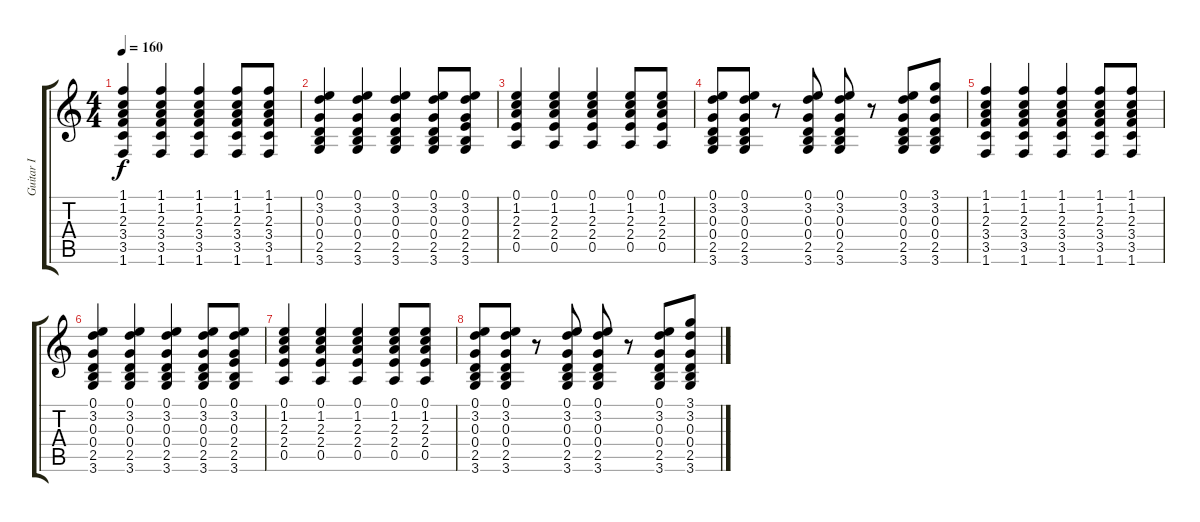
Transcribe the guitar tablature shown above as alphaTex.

\track ("Guitar I" "Guitar I") {instrument overdrivenguitar}
\staff {score tabs}
\tuning (E4 B3 G3 D3 A2 E2) {hide}
\ts (4 4)
\tempo 160
\clef g2
\ks c
(1.1 1.2 2.3 3.4 3.5 1.6).4{dy f volume 6} (1.1 1.2 2.3 3.4 3.5 1.6).4 (1.1 1.2 2.3 3.4 3.5 1.6).4 (1.1 1.2 2.3 3.4 3.5 1.6).8 (1.1 1.2 2.3 3.4 3.5 1.6).8 |
(0.1 3.2 0.3 0.4 2.5 3.6).4 (0.1 3.2 0.3 0.4 2.5 3.6).4 (0.1 3.2 0.3 0.4 2.5 3.6).4 (0.1 3.2 0.3 0.4 2.5 3.6).8 (0.1 3.2 0.3 2.4 2.5 3.6).8 |
(0.1 1.2 2.3 2.4 0.5).4 (0.1 1.2 2.3 2.4 0.5).4 (0.1 1.2 2.3 2.4 0.5).4 (0.1 1.2 2.3 2.4 0.5).8 (0.1 1.2 2.3 2.4 0.5).8 |
(0.1 3.2 0.3 0.4 2.5 3.6).8 (0.1 3.2 0.3 0.4 2.5 3.6).8 r.8 (0.1 3.2 0.3 0.4 2.5 3.6).8 (0.1 3.2 0.3 0.4 2.5 3.6).8 r.8 (0.1 3.2 0.3 0.4 2.5 3.6).8 (3.1 3.2 0.3 0.4 2.5 3.6).8 |
(1.1 1.2 2.3 3.4 3.5 1.6).4{volume 0} (1.1 1.2 2.3 3.4 3.5 1.6).4 (1.1 1.2 2.3 3.4 3.5 1.6).4 (1.1 1.2 2.3 3.4 3.5 1.6).8 (1.1 1.2 2.3 3.4 3.5 1.6).8 |
(0.1 3.2 0.3 0.4 2.5 3.6).4 (0.1 3.2 0.3 0.4 2.5 3.6).4 (0.1 3.2 0.3 0.4 2.5 3.6).4 (0.1 3.2 0.3 0.4 2.5 3.6).8 (0.1 3.2 0.3 2.4 2.5 3.6).8 |
(0.1 1.2 2.3 2.4 0.5).4 (0.1 1.2 2.3 2.4 0.5).4 (0.1 1.2 2.3 2.4 0.5).4 (0.1 1.2 2.3 2.4 0.5).8 (0.1 1.2 2.3 2.4 0.5).8 |
(0.1 3.2 0.3 0.4 2.5 3.6).8 (0.1 3.2 0.3 0.4 2.5 3.6).8 r.8 (0.1 3.2 0.3 0.4 2.5 3.6).8 (0.1 3.2 0.3 0.4 2.5 3.6).8 r.8 (0.1 3.2 0.3 0.4 2.5 3.6).8 (3.1 3.2 0.3 0.4 2.5 3.6).8
